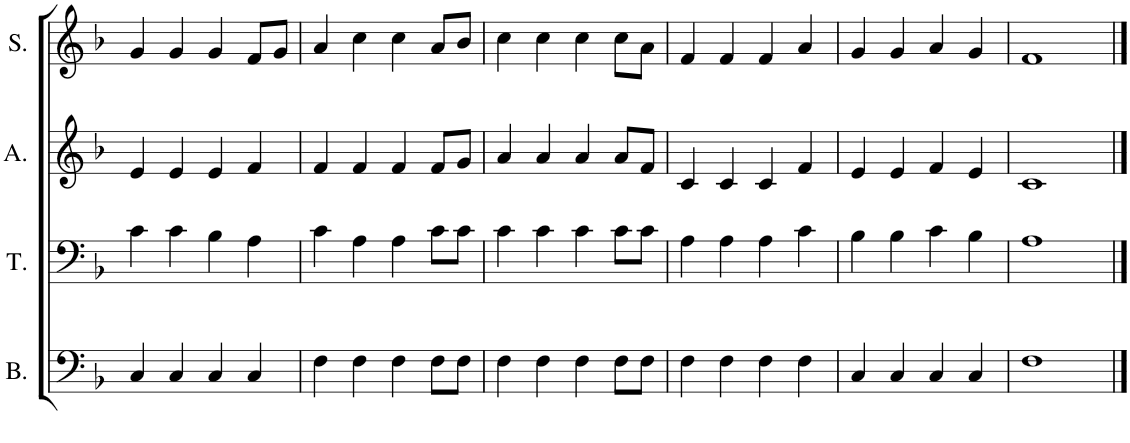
**kern	**kern	**kern	**kern
*part4	*part3	*part2	*part1
*staff4	*staff3	*staff2	*staff1
*I"Bass	*I"Tenor	*I"Alto	*I"Soprano
*I'B.	*I'T.	*I'A.	*I'S.
!!LO:PB:g=z
*clefF4	*clefF4	*clefG2	*clefG2
*k[b-]	*k[b-]	*k[b-]	*k[b-]
*M4/4	*M4/4	*M4/4	*M4/4
=12	=12	=12	=12
4C/	4c\	4e/	4g/
4C/	4c\	4e/	4g/
4C/	4B-\	4e/	4g/
4C/	4A\	4f/	8f/L
.	.	.	8g/J
=13	=13	=13	=13
4F\	4c\	4f/	4a/
4F\	4A\	4f/	4cc\
4F\	4A\	4f/	4cc\
8F\L	8c\L	8f/L	8a/L
8F\J	8c\J	8g/J	8b-/J
=14	=14	=14	=14
4F\	4c\	4a/	4cc\
4F\	4c\	4a/	4cc\
4F\	4c\	4a/	4cc\
8F\L	8c\L	8a/L	8cc\L
8F\J	8c\J	8f/J	8a\J
=15	=15	=15	=15
4F\	4A\	4c/	4f/
4F\	4A\	4c/	4f/
4F\	4A\	4c/	4f/
4F\	4c\	4f/	4a/
=16	=16	=16	=16
4C/	4B-\	4e/	4g/
4C/	4B-\	4e/	4g/
4C/	4c\	4f/	4a/
4C/	4B-\	4e/	4g/
=17	=17	=17	=17
1F	1A	1c	1f
==	==	==	==
*-	*-	*-	*-
